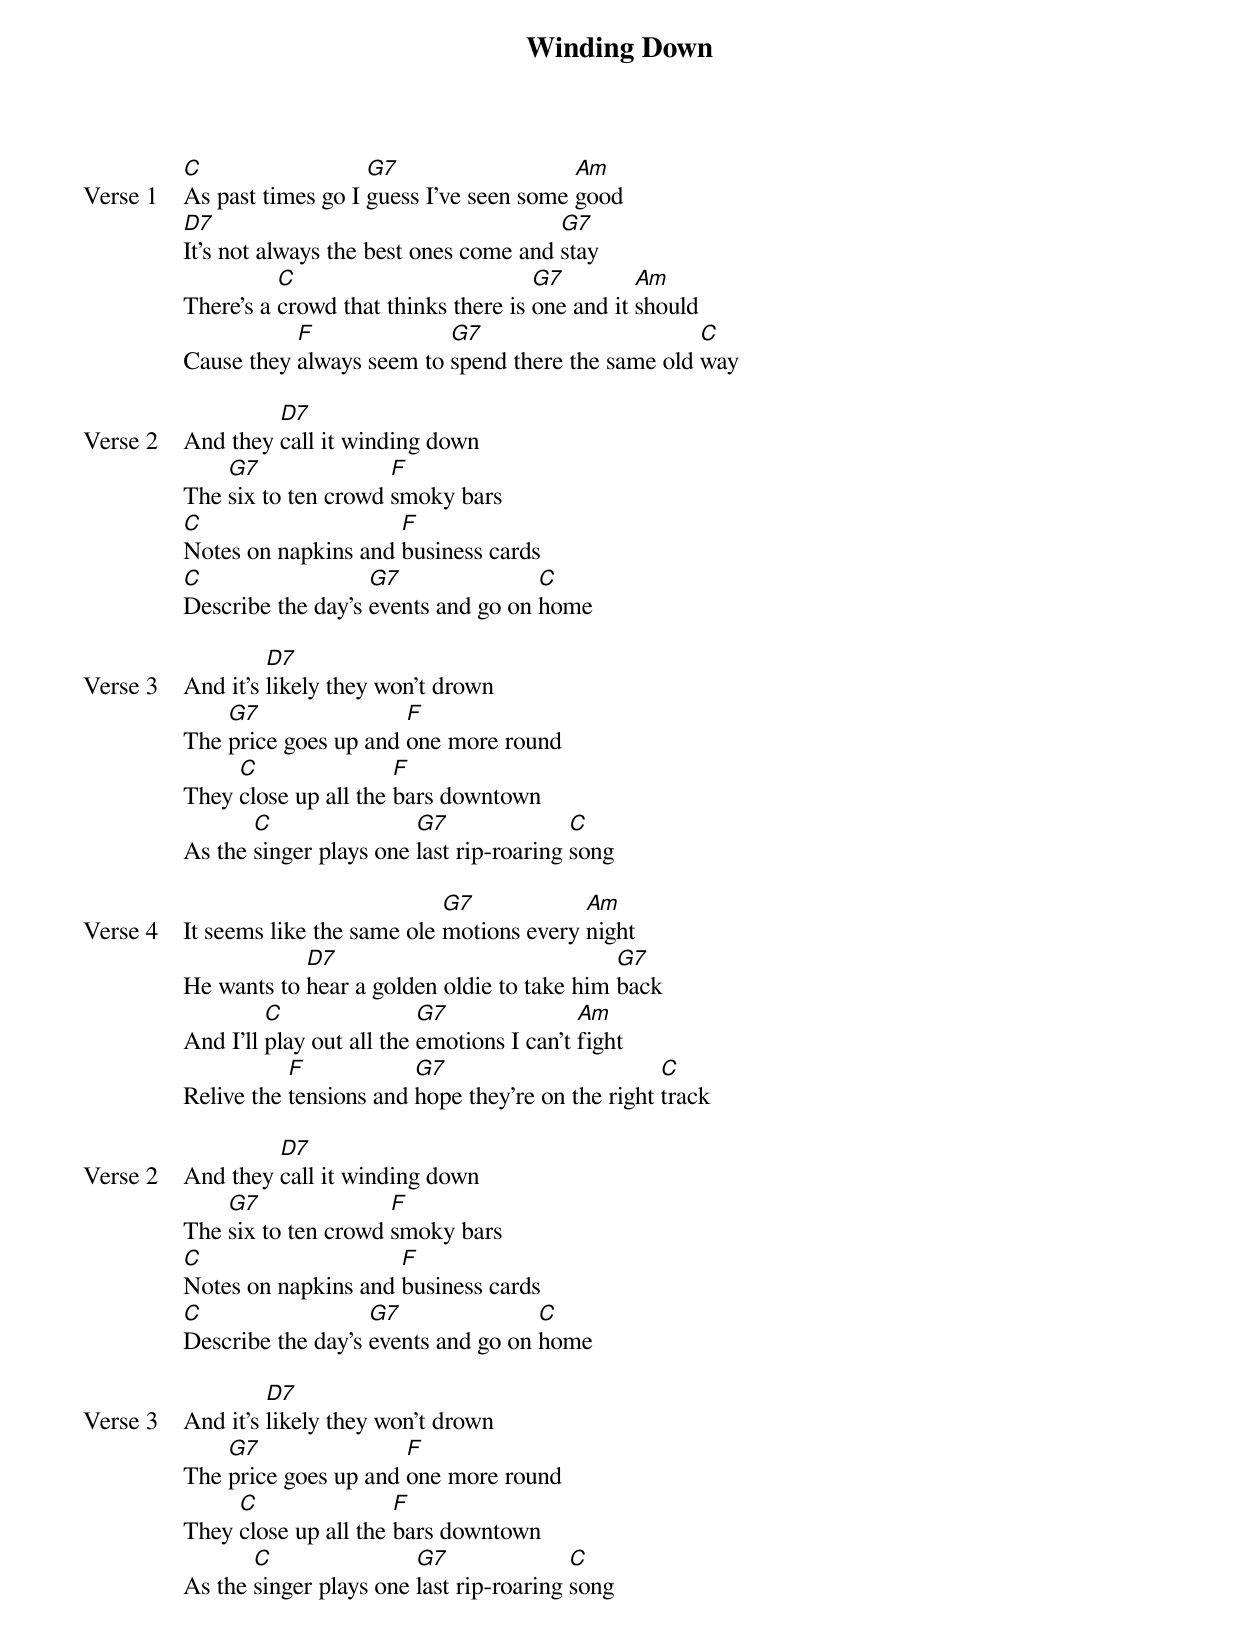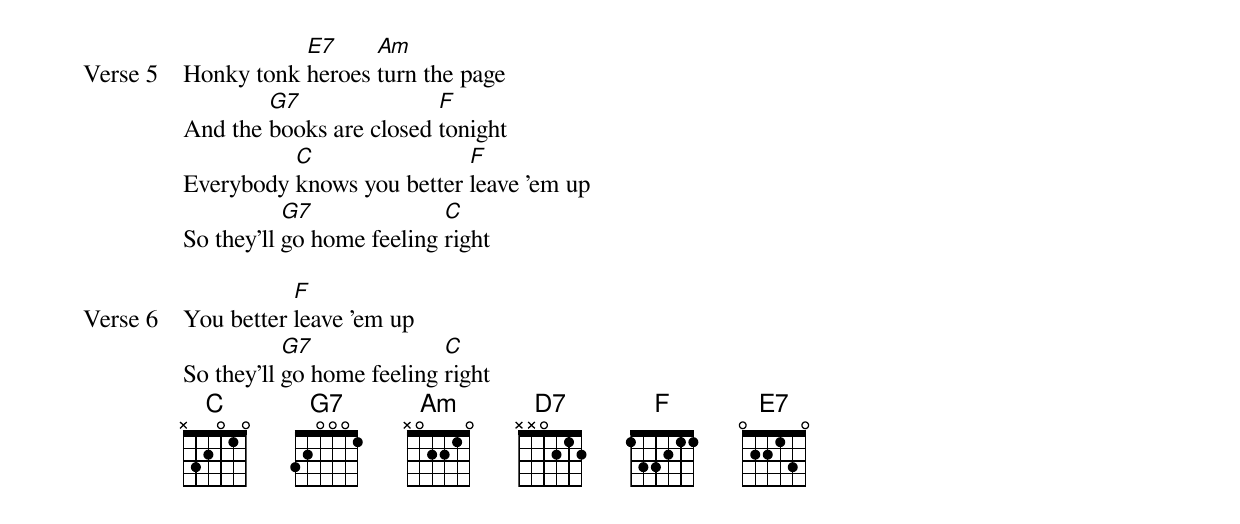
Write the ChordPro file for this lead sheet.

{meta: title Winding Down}
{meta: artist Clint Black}
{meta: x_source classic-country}
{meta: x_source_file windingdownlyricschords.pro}
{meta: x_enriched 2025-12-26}

{start_of_verse: Verse 1}
[C]As past times go I [G7]guess I've seen some [Am]good
[D7]It's not always the best ones come and [G7]stay
There's a [C]crowd that thinks there is [G7]one and it [Am]should
Cause they [F]always seem to [G7]spend there the same old [C]way
{end_of_verse}

{start_of_verse: Verse 2}
And they [D7]call it winding down
The [G7]six to ten crowd [F]smoky bars
[C]Notes on napkins and [F]business cards
[C]Describe the day’s [G7]events and go on [C]home
{end_of_verse}

{start_of_verse: Verse 3}
And it's [D7]likely they won't drown
The [G7]price goes up and [F]one more round
They [C]close up all the [F]bars downtown
As the [C]singer plays one [G7]last rip-roaring [C]song
{end_of_verse}

{start_of_verse: Verse 4}
It seems like the same ole [G7]motions every [Am]night
He wants to [D7]hear a golden oldie to take him [G7]back
And I'll [C]play out all the [G7]emotions I can't [Am]fight
Relive the [F]tensions and [G7]hope they're on the right [C]track
{end_of_verse}

{start_of_verse: Verse 2}
And they [D7]call it winding down
The [G7]six to ten crowd [F]smoky bars
[C]Notes on napkins and [F]business cards
[C]Describe the day’s [G7]events and go on [C]home
{end_of_verse}

{start_of_verse: Verse 3}
And it's [D7]likely they won't drown
The [G7]price goes up and [F]one more round
They [C]close up all the [F]bars downtown
As the [C]singer plays one [G7]last rip-roaring [C]song
{end_of_verse}

{start_of_verse: Verse 5}
Honky tonk [E7]heroes [Am]turn the page
And the [G7]books are closed [F]tonight
Everybody [C]knows you better [F]leave 'em up
So they'll [G7]go home feeling [C]right
{end_of_verse}

{start_of_verse: Verse 6}
You better [F]leave 'em up
So they'll [G7]go home feeling [C]right
{end_of_verse}
